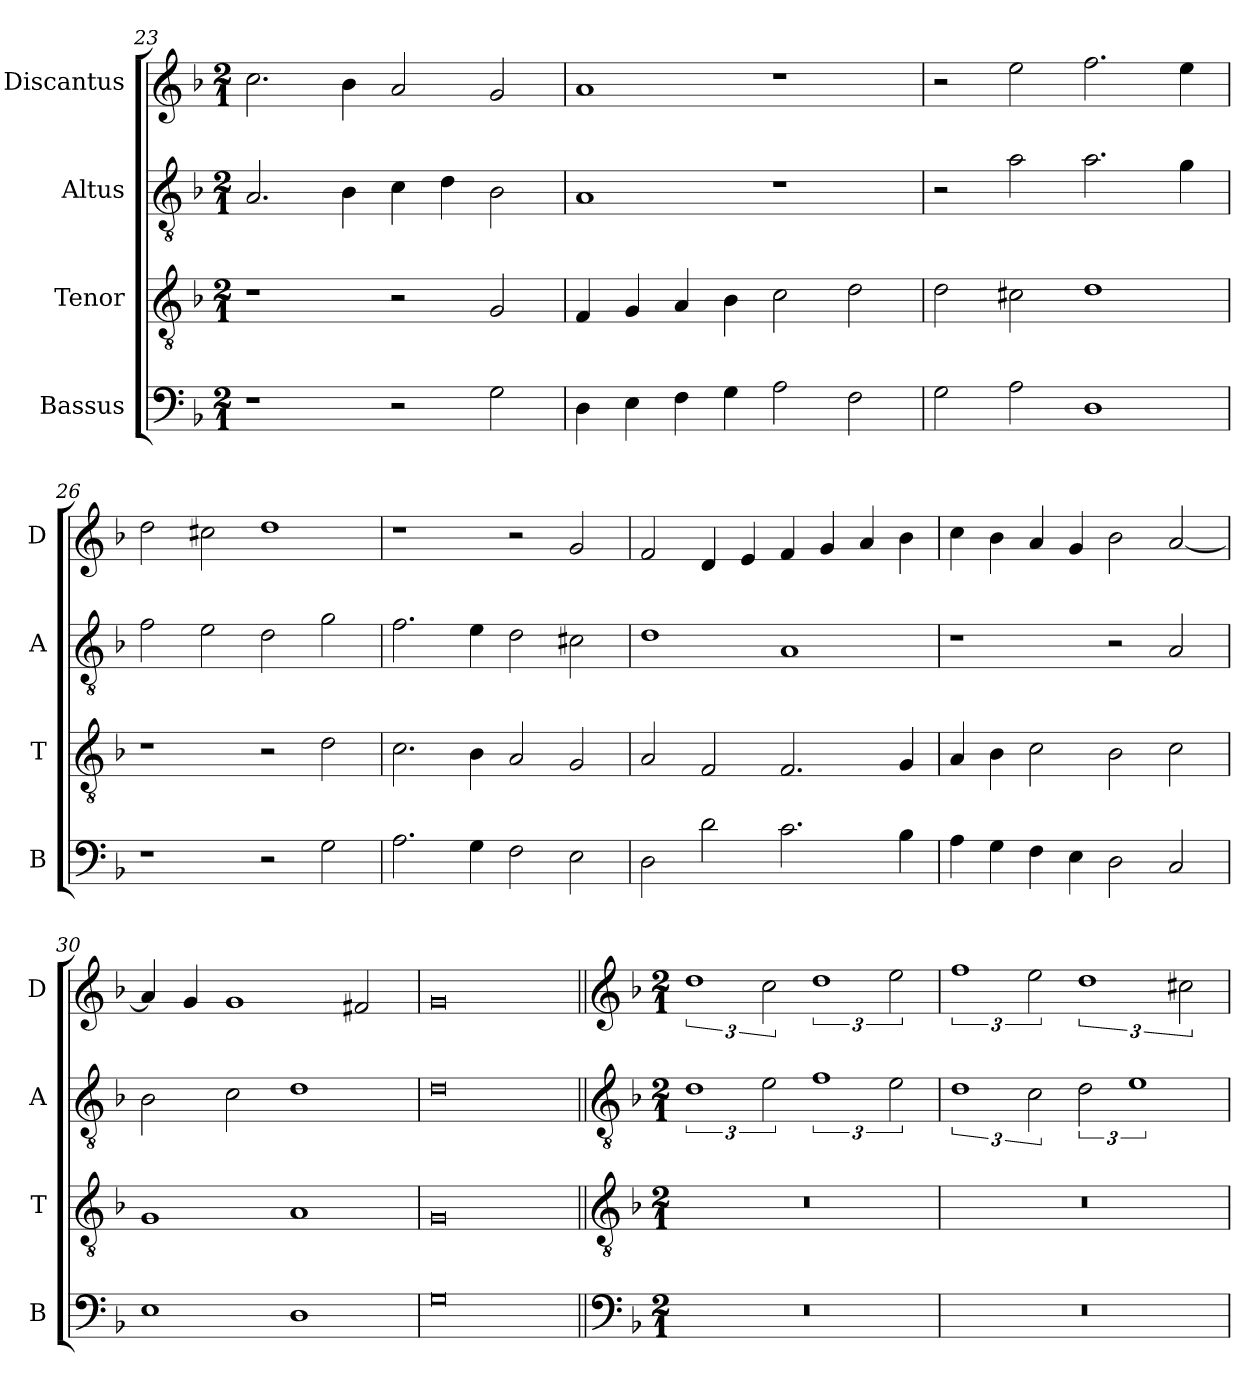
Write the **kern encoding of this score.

**kern	**kern	**kern	**kern
*part4	*part3	*part2	*part1
*staff4	*staff3	*staff2	*staff1
*I"Bassus	*I"Tenor	*I"Altus	*I"Discantus
*I'B	*I'T	*I'A	*I'D
*clefF4	*clefGv2	*clefGv2	*clefG2
*k[b-]	*k[b-]	*k[b-]	*k[b-]
*M2/1	*M2/1	*M2/1	*M2/1
=23	=23	=23	=23
1r	1r	2.A/	2.cc\
.	.	4B-\	4b-\
2r	2r	4c\	2a/
.	.	4d\	.
2G\	2G/	2B-\	2g/
=24	=24	=24	=24
4D\	4F/	1A	1a
4E\	4G/	.	.
4F\	4A/	.	.
4G\	4B-\	.	.
2A\	2c\	1r	1r
2F\	2d\	.	.
=25	=25	=25	=25
2G\	2d\	2r	2r
2A\	2c#X\	2a\	2ee\
1D	1d	2.a\	2.ff\
.	.	4g\	4ee\
=26	=26	=26	=26
1r	1r	2f\	2dd\
.	.	2e\	2cc#X\
2r	2r	2d\	1dd
2G\	2d\	2g\	.
=27	=27	=27	=27
2.A\	2.c\	2.f\	1r
4G\	4B-\	4e\	.
2F\	2A/	2d\	2r
2E\	2G/	2c#X\	2g/
=28	=28	=28	=28
2D\	2A/	1d	2f/
2d\	2F/	.	4d/
.	.	.	4e/
2.c\	2.F/	1A	4f/
.	.	.	4g/
.	.	.	4a/
4B-\	4G/	.	4b-\
=29	=29	=29	=29
4A\	4A/	1r	4cc\
4G\	4B-\	.	4b-\
4F\	2c\	.	4a/
4E\	.	.	4g/
2D\	2B-\	2r	2b-\
2C/	2c\	2A/	[2a/
=30	=30	=30	=30
1E	1G	2B-\	4a/]
.	.	.	4g/
.	.	2c\	1g
1D	1A	1d	.
.	.	.	2f#X/
=31	=31	=31	=31
0G	0G	0d	0g
!!LO:LB:g=z
=32||	=32||	=32||	=32||
*clefF4	*clefGv2	*clefGv2	*clefG2
*k[b-]	*k[b-]	*k[b-]	*k[b-]
*M2/1	*M2/1	*M2/1	*M2/1
0r	0r	3%2d	3%2dd
.	.	3e\	3cc\
.	.	3%2f	3%2dd
.	.	3e\	3ee\
=33	=33	=33	=33
0r	0r	3%2d	3%2ff
.	.	3c\	3ee\
.	.	3d\	3%2dd
.	.	3%2e	.
.	.	.	3cc#X\
=	=	=	=
*-	*-	*-	*-
